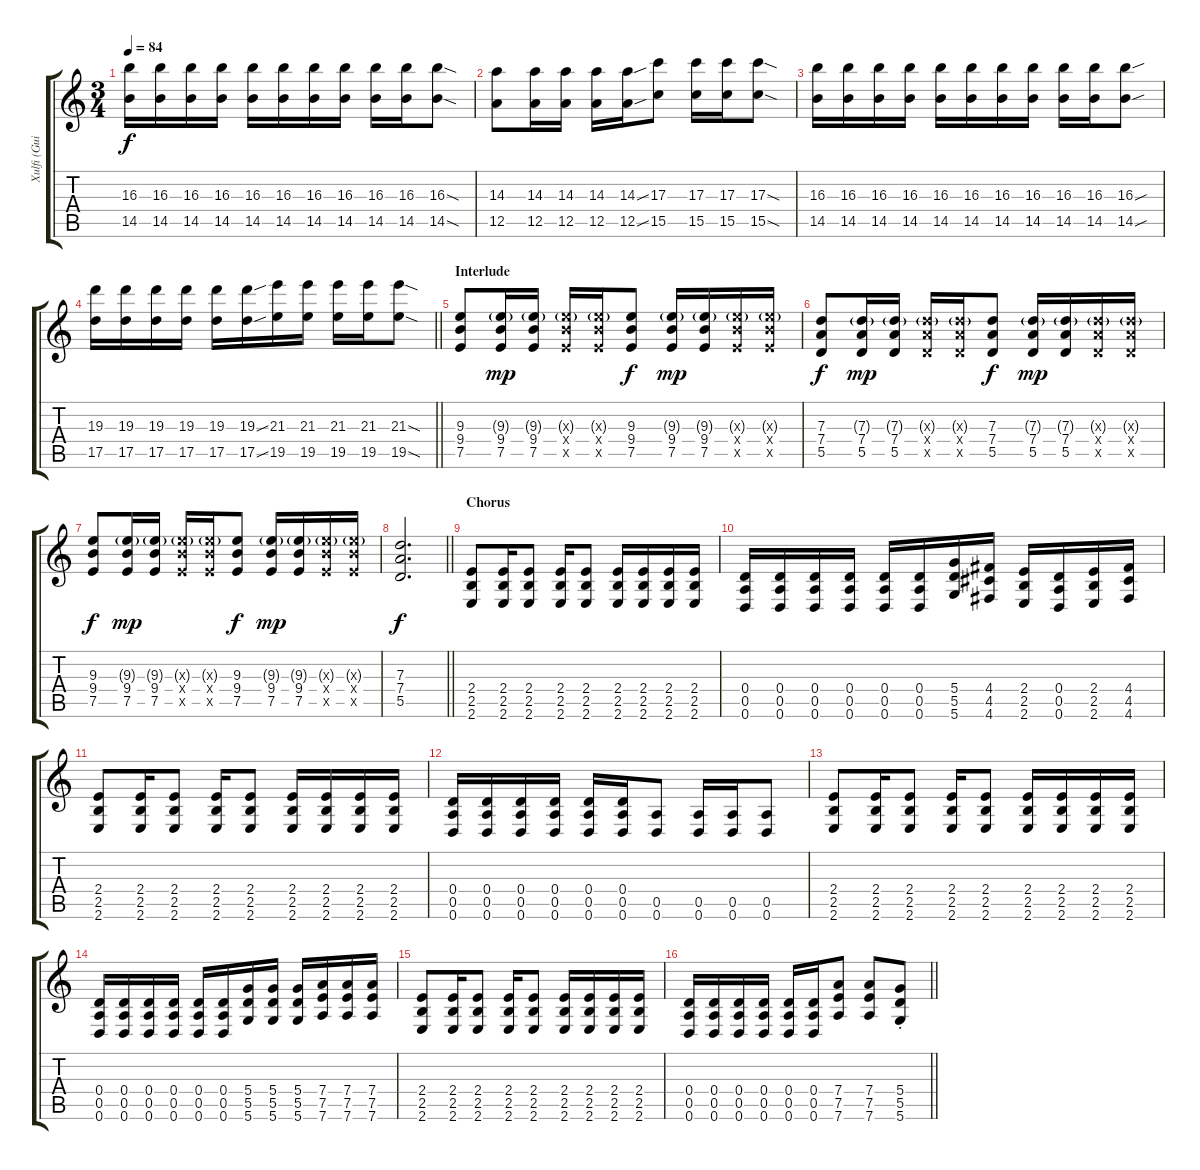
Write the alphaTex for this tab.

\track ("Xulfi (Guitar 1)" "Xulfi (Gui") {instrument distortionguitar}
\staff {score tabs}
\tuning (E4 B3 G3 D3 A2 D2) {hide}
\ts (3 4)
\tempo 84
\clef g2
\ks c
(16.3 14.5).16{dy f} (16.3 14.5).16 (16.3 14.5).16 (16.3 14.5).16 (16.3 14.5).16 (16.3 14.5).16 (16.3 14.5).16 (16.3 14.5).16 (16.3 14.5).16 (16.3 14.5).16 (16.3{sod} 14.5{sod}).8 |
(14.3 12.5).8 (14.3 12.5).16 (14.3 12.5).16 (14.3 12.5).16 (14.3{sou} 12.5{sou}).16 (17.3 15.5).8 (17.3 15.5).16 (17.3 15.5).16 (17.3{sod} 15.5{sod}).8 |
(16.3 14.5).16 (16.3 14.5).16 (16.3 14.5).16 (16.3 14.5).16 (16.3 14.5).16 (16.3 14.5).16 (16.3 14.5).16 (16.3 14.5).16 (16.3 14.5).16 (16.3 14.5).16 (16.3{sou} 14.5{sou}).8 |
\barLineRight lightlight
(19.3 17.5).16 (19.3 17.5).16 (19.3 17.5).16 (19.3 17.5).16 (19.3 17.5).16 (19.3{sou} 17.5{sou}).16 (21.3 19.5).16 (21.3 19.5).16 (21.3 19.5).16 (21.3 19.5).16 (21.3{sod} 19.5{sod}).8 |
\section ("" "Interlude")
(9.3 9.4 7.5).8{volume 11 balance 12 instrument acousticguitarsteel} (9.3{g} 9.4 7.5).16{dy mp} (9.3{g} 9.4 7.5).16 (9.3{g x} 9.4{x} 7.5{x}).16 (9.3{g x} 9.4{x} 7.5{x}).16 (9.3 9.4 7.5).8{dy f} (9.3{g} 9.4 7.5).16{dy mp} (9.3{g} 9.4 7.5).16 (9.3{g x} 9.4{x} 7.5{x}).16 (9.3{g x} 9.4{x} 7.5{x}).16 |
(7.3 7.4 5.5).8{dy f} (7.3{g} 7.4 5.5).16{dy mp} (7.3{g} 7.4 5.5).16 (7.3{g x} 7.4{x} 5.5{x}).16 (7.3{g x} 7.4{x} 5.5{x}).16 (7.3 7.4 5.5).8{dy f} (7.3{g} 7.4 5.5).16{dy mp} (7.3{g} 7.4 5.5).16 (7.3{g x} 7.4{x} 5.5{x}).16 (7.3{g x} 7.4{x} 5.5{x}).16 |
(9.3 9.4 7.5).8{dy f} (9.3{g} 9.4 7.5).16{dy mp} (9.3{g} 9.4 7.5).16 (9.3{g x} 9.4{x} 7.5{x}).16 (9.3{g x} 9.4{x} 7.5{x}).16 (9.3 9.4 7.5).8{dy f} (9.3{g} 9.4 7.5).16{dy mp} (9.3{g} 9.4 7.5).16 (9.3{g x} 9.4{x} 7.5{x}).16 (9.3{g x} 9.4{x} 7.5{x}).16 |
\barLineRight lightlight
(7.3 7.4 5.5).2{d dy f} |
\section ("" "Chorus")
(2.4 2.5 2.6).8{volume 16 balance 12 instrument distortionguitar} (2.4 2.5 2.6).16 (2.4 2.5 2.6).8 (2.4 2.5 2.6).16 (2.4 2.5 2.6).8 (2.4 2.5 2.6).16 (2.4 2.5 2.6).16 (2.4 2.5 2.6).16 (2.4 2.5 2.6).16 |
(0.4 0.5 0.6).16 (0.4 0.5 0.6).16 (0.4 0.5 0.6).16 (0.4 0.5 0.6).16 (0.4 0.5 0.6).16 (0.4 0.5 0.6).16 (5.4 5.5 5.6).16 (4.4 4.5 4.6).16 (2.4 2.5 2.6).16 (0.4 0.5 0.6).16 (2.4 2.5 2.6).16 (4.4 4.5 4.6).16 |
(2.4 2.5 2.6).8 (2.4 2.5 2.6).16 (2.4 2.5 2.6).8 (2.4 2.5 2.6).16 (2.4 2.5 2.6).8 (2.4 2.5 2.6).16 (2.4 2.5 2.6).16 (2.4 2.5 2.6).16 (2.4 2.5 2.6).16 |
(0.4 0.5 0.6).16 (0.4 0.5 0.6).16 (0.4 0.5 0.6).16 (0.4 0.5 0.6).16 (0.4 0.5 0.6).16 (0.4 0.5 0.6).16 (0.5 0.6).8 (0.5 0.6).16 (0.5 0.6).16 (0.5 0.6).8 |
(2.4 2.5 2.6).8 (2.4 2.5 2.6).16 (2.4 2.5 2.6).8 (2.4 2.5 2.6).16 (2.4 2.5 2.6).8 (2.4 2.5 2.6).16 (2.4 2.5 2.6).16 (2.4 2.5 2.6).16 (2.4 2.5 2.6).16 |
(0.4 0.5 0.6).16 (0.4 0.5 0.6).16 (0.4 0.5 0.6).16 (0.4 0.5 0.6).16 (0.4 0.5 0.6).16 (0.4 0.5 0.6).16 (5.4 5.5 5.6).16 (5.4 5.5 5.6).16 (5.4 5.5 5.6).16 (7.4 7.5 7.6).16 (7.4 7.5 7.6).16 (7.4 7.5 7.6).16 |
(2.4 2.5 2.6).8 (2.4 2.5 2.6).16 (2.4 2.5 2.6).8 (2.4 2.5 2.6).16 (2.4 2.5 2.6).8 (2.4 2.5 2.6).16 (2.4 2.5 2.6).16 (2.4 2.5 2.6).16 (2.4 2.5 2.6).16 |
\barLineRight lightlight
(0.4 0.5 0.6).16 (0.4 0.5 0.6).16 (0.4 0.5 0.6).16 (0.4 0.5 0.6).16 (0.4 0.5 0.6).16 (0.4 0.5 0.6).16 (7.4 7.5 7.6).8 (7.4 7.5 7.6).8 (5.4{st} 5.5{st} 5.6{st}).8
